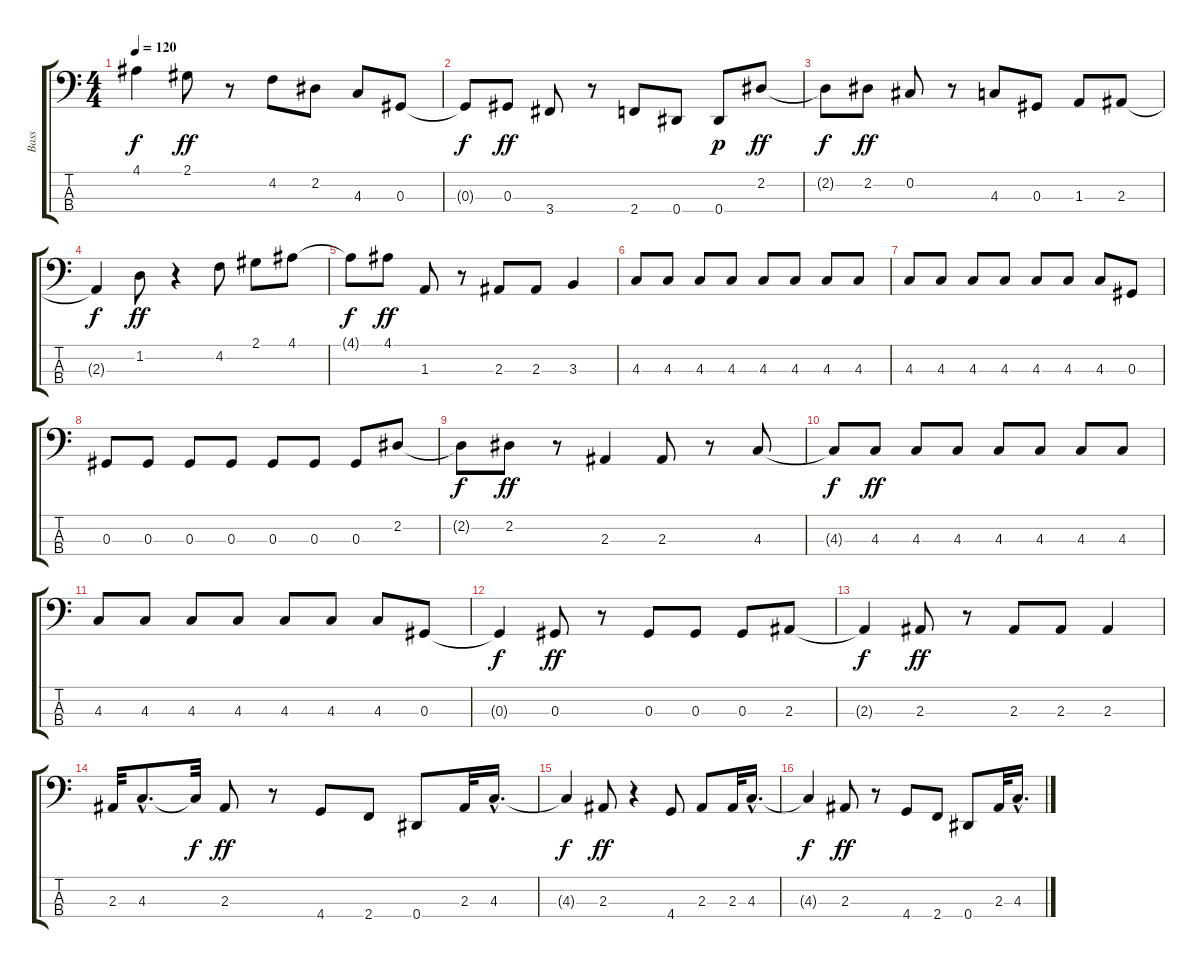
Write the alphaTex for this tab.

\track ("Bass" "Bass") {instrument electricbasspick}
\staff {score tabs}
\tuning (Gb2 Db2 Ab1 Eb1) {hide}
\ts (4 4)
\tempo 120
\clef f4
\ks c
4.1{t}.4{dy f} 2.1.8{dy ff} r.8 4.2.8 2.2.8 4.3.8 0.3.8 |
0.3{t}.8{dy f} 0.3.8{dy ff} 3.4.8 r.8 2.4.8 0.4.8 0.4.8{dy p} 2.2.8{dy ff} |
2.2{t}.8{dy f} 2.2.8{dy ff} 0.2.8 r.8 4.3.8 0.3.8 1.3.8 2.3.8 |
2.3{t}.4{dy f} 1.2.8{dy ff} r.4 4.2.8 2.1.8 4.1.8 |
4.1{t}.8{dy f} 4.1.8{dy ff} 1.3.8 r.8 2.3.8 2.3.8 3.3.4 |
4.3.8 4.3.8 4.3.8 4.3.8 4.3.8 4.3.8 4.3.8 4.3.8 |
4.3.8 4.3.8 4.3.8 4.3.8 4.3.8 4.3.8 4.3.8 0.3.8 |
0.3.8 0.3.8 0.3.8 0.3.8 0.3.8 0.3.8 0.3.8 2.2.8 |
2.2{t}.8{dy f} 2.2.8{dy ff} r.8 2.3.4 2.3.8 r.8 4.3.8 |
4.3{t}.8{dy f} 4.3.8{dy ff} 4.3.8 4.3.8 4.3.8 4.3.8 4.3.8 4.3.8 |
4.3.8 4.3.8 4.3.8 4.3.8 4.3.8 4.3.8 4.3.8 0.3.8 |
0.3{t}.4{dy f} 0.3.8{dy ff} r.8 0.3.8 0.3.8 0.3.8 2.3.8 |
2.3{t}.4{dy f} 2.3.8{dy ff} r.8 2.3.8 2.3.8 2.3.4 |
2.3.32 4.3{hac}.8{d} 4.3{t}.32{dy f} 2.3.8{dy ff} r.8 4.4.8 2.4.8 0.4.8 2.3.32 4.3{hac}.16{d} |
4.3{t}.4{dy f} 2.3.8{dy ff} r.4 4.4.8 2.3.8 2.3.32 4.3{hac}.16{d} |
4.3{t}.4{dy f} 2.3.8{dy ff} r.8 4.4.8 2.4.8 0.4.8 2.3.32 4.3{hac}.16{d}
